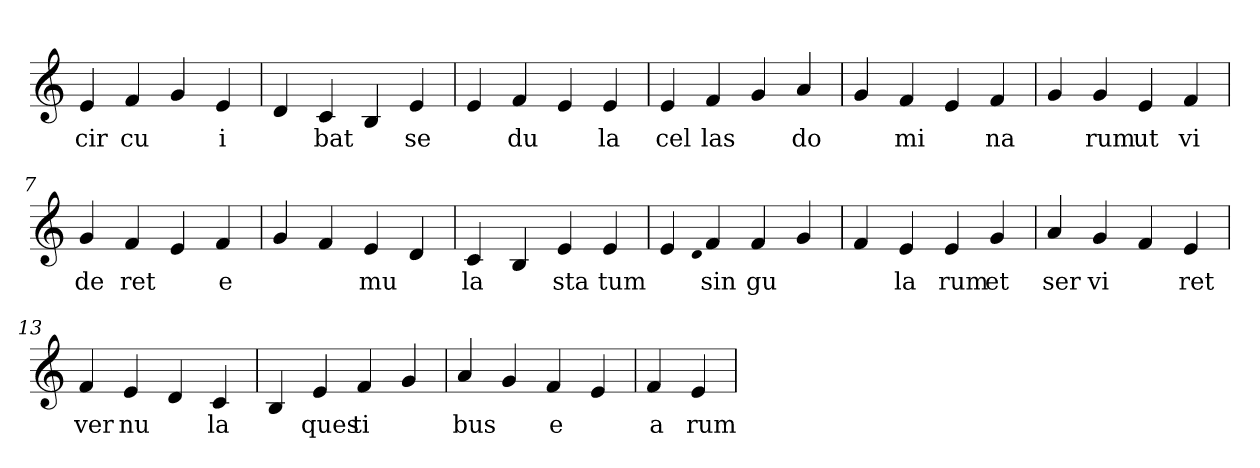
**kern	**text
*part1	*part1
*staff1	*staff1
*clefG2	*
=1	=1
4e	cir
4f	cu
4g	.
4e	i
=2	=2
4d	.
4c	bat
4B	.
4e	se
=3	=3
4e	.
4f	du
4e	.
4e	la
=4	=4
4e	cel
4f	las
4g	.
4a	do
=5	=5
4g	.
4f	mi
4e	.
4f	na
=6	=6
4g	.
4g	rum
4e	ut
4f	vi
=7	=7
4g	de
4f	ret
4e	.
4f	e
=8	=8
4g	.
4f	.
4e	mu
4d	.
=9	=9
4c	la
4B	.
4e	sta
4e	tum
=10	=10
4e	.
qqd	.
4f	sin
4f	gu
4g	.
=11	=11
4f	.
4e	la
4e	rum
4g	et
=12	=12
4a	ser
4g	vi
4f	.
4e	ret
=13	=13
4f	ver
4e	nu
4d	.
4c	la
=14	=14
4B	.
4e	ques
4f	ti
4g	.
=15	=15
4a	bus
4g	.
4f	e
4e	.
=16	=16
4f	a
4e	rum
=	=
*-	*-
